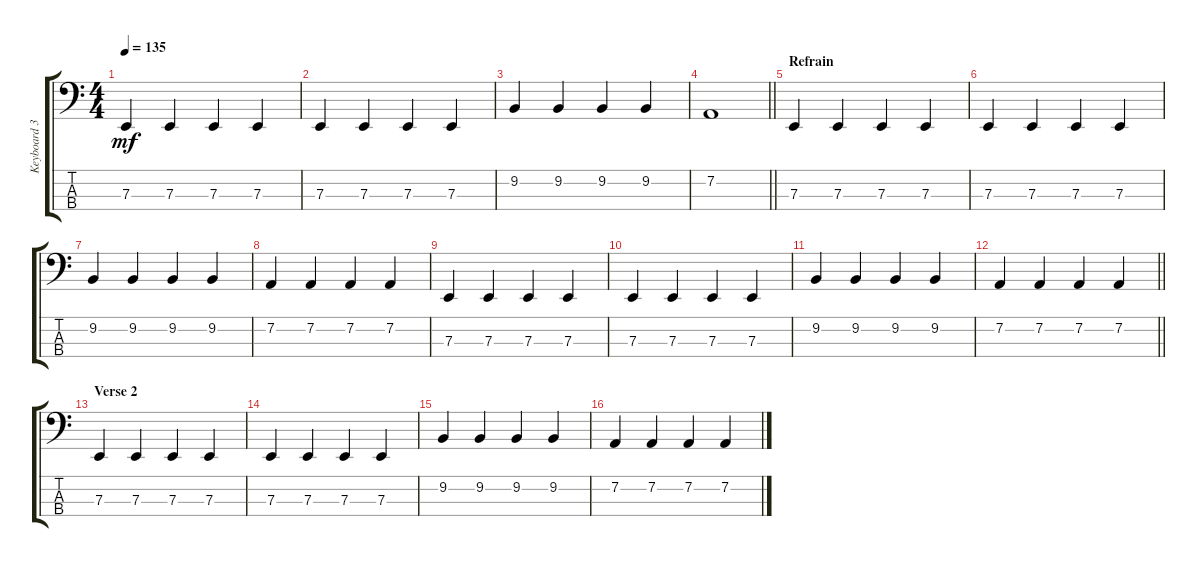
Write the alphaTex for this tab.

\track ("Keyboard 3" "Keyboard 3") {instrument lead2sawtooth}
\staff {score tabs}
\tuning (G2 D2 A1 E1) {hide}
\ts (4 4)
\tempo 135
\clef f4
\ks c
7.3.4{dy mf} 7.3.4 7.3.4 7.3.4 |
7.3.4 7.3.4 7.3.4 7.3.4 |
9.2.4 9.2.4 9.2.4 9.2.4 |
\barLineRight lightlight
7.2.1 |
\section ("" "Refrain")
7.3.4 7.3.4 7.3.4 7.3.4 |
7.3.4 7.3.4 7.3.4 7.3.4 |
9.2.4 9.2.4 9.2.4 9.2.4 |
7.2.4 7.2.4 7.2.4 7.2.4 |
7.3.4 7.3.4 7.3.4 7.3.4 |
7.3.4 7.3.4 7.3.4 7.3.4 |
9.2.4 9.2.4 9.2.4 9.2.4 |
\barLineRight lightlight
7.2.4 7.2.4 7.2.4 7.2.4 |
\section ("" "Verse 2")
7.3.4 7.3.4 7.3.4 7.3.4 |
7.3.4 7.3.4 7.3.4 7.3.4 |
9.2.4 9.2.4 9.2.4 9.2.4 |
7.2.4 7.2.4 7.2.4 7.2.4
